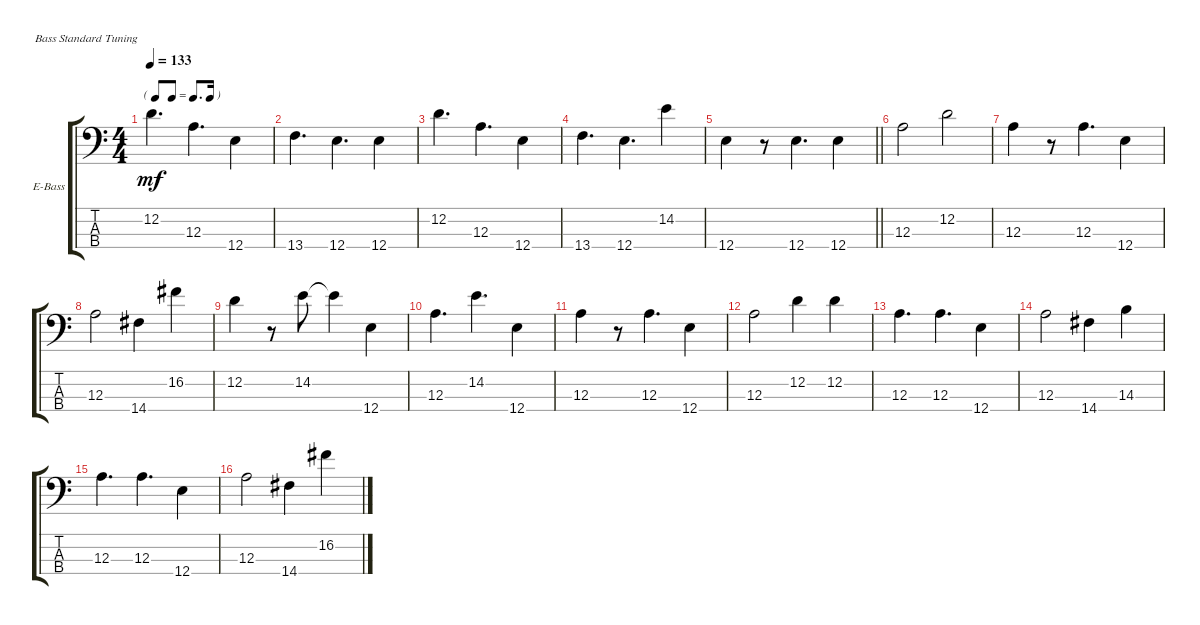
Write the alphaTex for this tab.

\defaultSystemsLayout 4
\bracketExtendMode groupsimilarinstruments
\firstSystemTrackNameOrientation horizontal
\otherSystemsTrackNameOrientation horizontal
\track ("Electric Bass" "E-Bass") {instrument electricbassfinger}
\staff {score tabs}
\tuning (G2 D2 A1 E1)
\ts (4 4)
\tf dotted8th
\tempo 133
\clef f4
\ks c
12.2.4{d dy mf} 12.3.4{d} 12.4.4 |
13.4.4{d} 12.4.4{d} 12.4.4 |
12.2.4{d} 12.3.4{d} 12.4.4 |
13.4.4{d} 12.4.4{d} 14.2.4 |
\barLineRight lightlight
12.4.4 r.8 12.4.4{d} 12.4.4 |
12.3.2 12.2.2 |
12.3.4 r.8 12.3.4{d} 12.4.4 |
12.3.2 14.4.4 16.2.4 |
12.2.4 r.8 14.2.8 14.2{t}.4 12.4.4 |
12.3.4{d} 14.2.4{d} 12.4.4 |
12.3.4 r.8 12.3.4{d} 12.4.4 |
12.3.2 12.2.4 12.2.4 |
12.3.4{d} 12.3.4{d} 12.4.4 |
12.3.2 14.4.4 14.3.4 |
12.3.4{d} 12.3.4{d} 12.4.4 |
12.3.2 14.4.4 16.2.4
